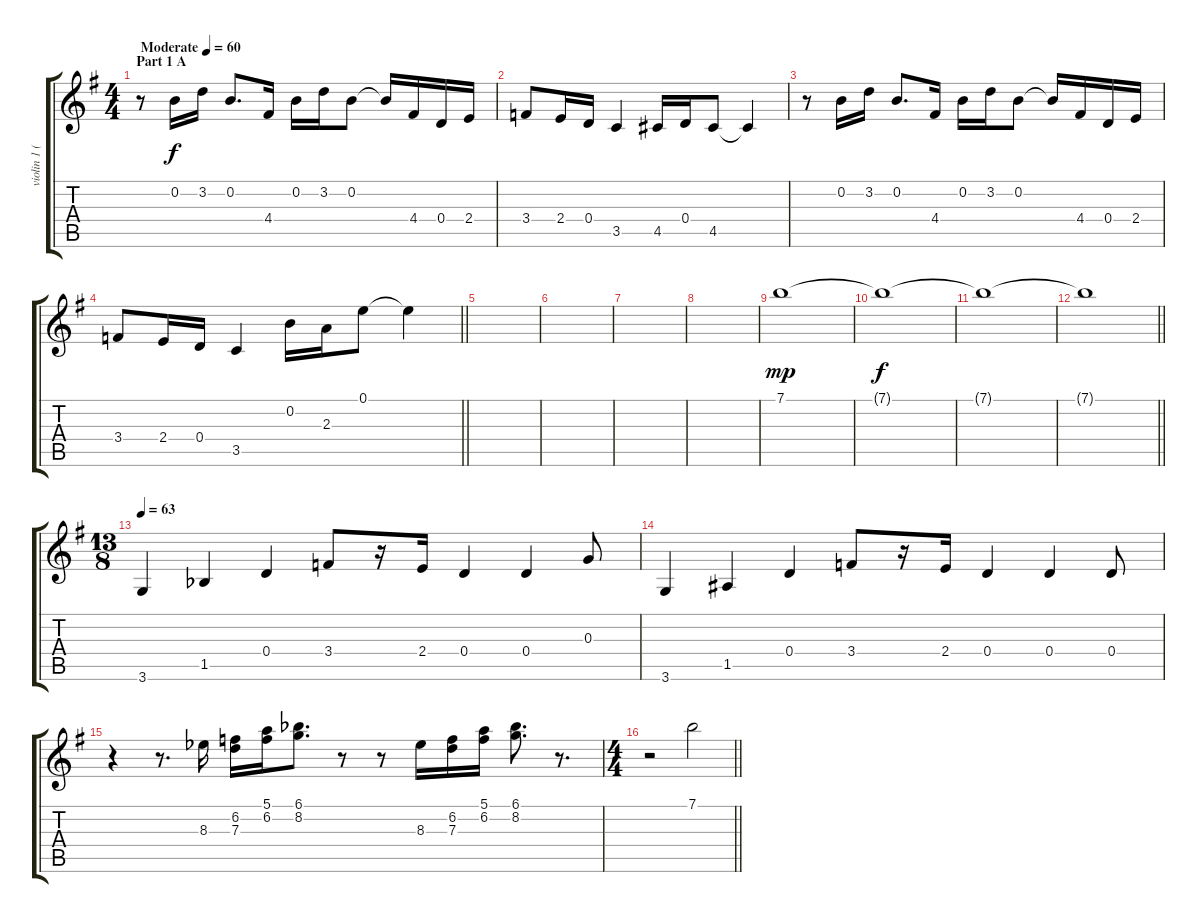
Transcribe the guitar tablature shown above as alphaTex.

\track ("violin 1 (+12)" "violin 1 (") {instrument violin}
\staff {score tabs}
\tuning (E5 B4 G4 D4 A3 E3) {hide}
\ts (4 4)
\section ("" "Part 1 A")
\tempo (60 "Moderate")
\clef g2
\ks g
r.8{dy f instrument violin} 0.2.16 3.2.16 0.2.8{d} 4.4.16 0.2.16 3.2.16 0.2.8 0.2{t}.16 4.4.16 0.4.16 2.4.16 |
3.4.8 2.4.16 0.4.16 3.5.4 4.5.16 0.4.16 4.5.8 4.5{t}.4 |
r.8 0.2.16 3.2.16 0.2.8{d} 4.4.16 0.2.16 3.2.16 0.2.8 0.2{t}.16 4.4.16 0.4.16 2.4.16 |
\barLineRight lightlight
3.4.8 2.4.16 0.4.16 3.5.4 0.2.16 2.3.16 0.1.8 0.1{t}.4 |
|
|
|
|
7.1.1{dy mp} |
7.1{t}.1{dy f} |
7.1{t}.1 |
\barLineRight lightlight
7.1{t}.1 |
\ts (13 8)
\tempo 63
3.6.4 1.5{acc b}.4 0.4.4 3.4.8 r.16 2.4.16 0.4.4 0.4.4 0.3.8 |
3.6.4 1.5.4 0.4.4 3.4.8 r.16 2.4.16 0.4.4 0.4.4 0.4.8 |
r.4 r.8{d} 8.3{acc b}.16 (6.2 7.3).16 (5.1 6.2).16 (6.1{acc b} 8.2).8{d} r.8 r.8 8.3{acc b}.16 (6.2 7.3).16 (5.1 6.2).16 (6.1{acc b} 8.2).8{d} r.8{d} |
\ts (4 4)
\barLineRight lightlight
r.2 7.1.2
